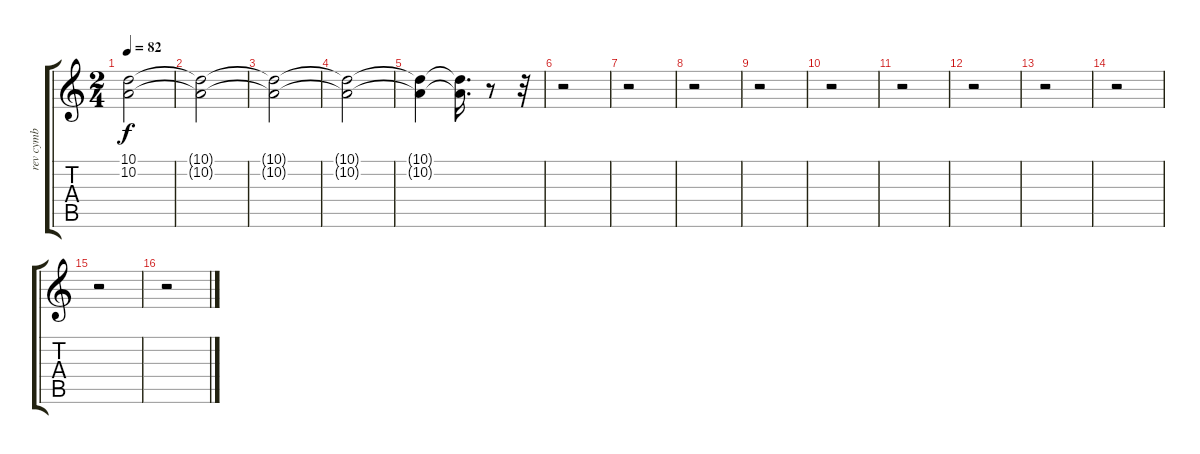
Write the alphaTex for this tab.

\track ("rev cymb" "rev cymb") {instrument reversecymbal}
\staff {score tabs}
\tuning (E4 B3 G3 D3 A2 E2) {hide}
\ts (2 4)
\tempo 82
\clef g2
\ks c
(10.1{t} 10.2{t}).2{dy f} |
(10.1{t} 10.2{t}).2 |
(10.1{t} 10.2{t}).2 |
(10.1{t} 10.2{t}).2 |
(10.1{t} 10.2{t}).4 (10.1{t} 10.2{t}).16{d} r.8 r.32 |
r.2 |
r.2 |
r.2 |
r.2 |
r.2 |
r.2 |
r.2 |
r.2 |
r.2 |
r.2 |
r.2
